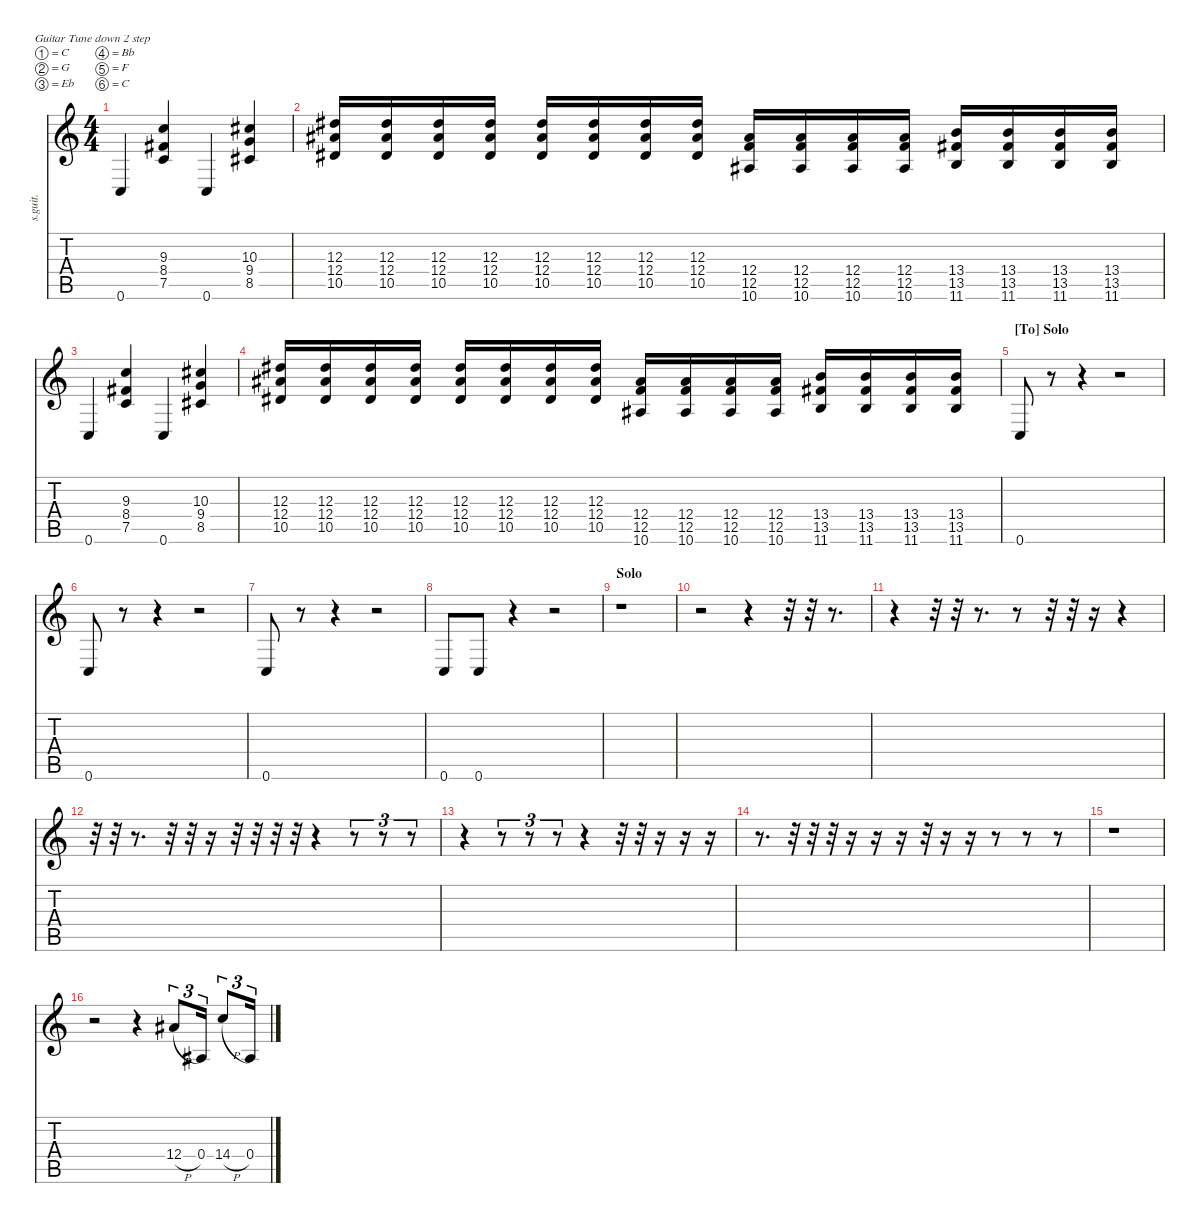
\defaultSystemsLayout 4
\hideDynamics
\bracketExtendMode nobrackets
\track ("Josh Homme" "s.guit.") {instrument distortionguitar}
\staff {score tabs}
\tuning (C4 G3 Eb3 Bb2 F2 C2)
\ts (4 4)
\tempo (105 hide)
\clef g2
\ks c
0.6.4{lyrics (0 "") lyrics (1 "") lyrics (2 "") lyrics (3 "") lyrics (4 "") dy f} (9.3 8.4{acc #} 7.5).4{lyrics (0 "") lyrics (1 "") lyrics (2 "") lyrics (3 "") lyrics (4 "")} 0.6.4{lyrics (0 "") lyrics (1 "") lyrics (2 "") lyrics (3 "") lyrics (4 "")} (10.3{acc #} 9.4 8.5{acc #}).4{lyrics (0 "") lyrics (1 "") lyrics (2 "") lyrics (3 "") lyrics (4 "")} |
(12.3{acc #} 12.4{acc #} 10.5{acc #}).16{lyrics (0 "") lyrics (1 "") lyrics (2 "") lyrics (3 "") lyrics (4 "")} (12.3{acc #} 12.4{acc #} 10.5{acc #}).16{lyrics (0 "") lyrics (1 "") lyrics (2 "") lyrics (3 "") lyrics (4 "")} (12.3{acc #} 12.4{acc #} 10.5{acc #}).16{lyrics (0 "") lyrics (1 "") lyrics (2 "") lyrics (3 "") lyrics (4 "")} (12.3{acc #} 12.4{acc #} 10.5{acc #}).16{lyrics (0 "") lyrics (1 "") lyrics (2 "") lyrics (3 "") lyrics (4 "")} (12.3{acc #} 12.4{acc #} 10.5{acc #}).16{lyrics (0 "") lyrics (1 "") lyrics (2 "") lyrics (3 "") lyrics (4 "")} (12.3{acc #} 12.4{acc #} 10.5{acc #}).16{lyrics (0 "") lyrics (1 "") lyrics (2 "") lyrics (3 "") lyrics (4 "")} (12.3{acc #} 12.4{acc #} 10.5{acc #}).16{lyrics (0 "") lyrics (1 "") lyrics (2 "") lyrics (3 "") lyrics (4 "")} (12.3{acc #} 12.4{acc #} 10.5{acc #}).16{lyrics (0 "") lyrics (1 "") lyrics (2 "") lyrics (3 "") lyrics (4 "")} (12.4{acc #} 12.5 10.6{acc #}).16{lyrics (0 "") lyrics (1 "") lyrics (2 "") lyrics (3 "") lyrics (4 "")} (12.4{acc #} 12.5 10.6{acc #}).16{lyrics (0 "") lyrics (1 "") lyrics (2 "") lyrics (3 "") lyrics (4 "")} (12.4{acc #} 12.5 10.6{acc #}).16{lyrics (0 "") lyrics (1 "") lyrics (2 "") lyrics (3 "") lyrics (4 "")} (12.4{acc #} 12.5 10.6{acc #}).16{lyrics (0 "") lyrics (1 "") lyrics (2 "") lyrics (3 "") lyrics (4 "")} (13.4 13.5{acc #} 11.6).16{lyrics (0 "") lyrics (1 "") lyrics (2 "") lyrics (3 "") lyrics (4 "")} (13.4 13.5{acc #} 11.6).16{lyrics (0 "") lyrics (1 "") lyrics (2 "") lyrics (3 "") lyrics (4 "")} (13.4 13.5{acc #} 11.6).16{lyrics (0 "") lyrics (1 "") lyrics (2 "") lyrics (3 "") lyrics (4 "")} (13.4 13.5{acc #} 11.6).16{lyrics (0 "") lyrics (1 "") lyrics (2 "") lyrics (3 "") lyrics (4 "")} |
0.6.4{lyrics (0 "") lyrics (1 "") lyrics (2 "") lyrics (3 "") lyrics (4 "")} (9.3 8.4{acc #} 7.5).4{lyrics (0 "") lyrics (1 "") lyrics (2 "") lyrics (3 "") lyrics (4 "")} 0.6.4{lyrics (0 "") lyrics (1 "") lyrics (2 "") lyrics (3 "") lyrics (4 "")} (10.3{acc #} 9.4 8.5{acc #}).4{lyrics (0 "") lyrics (1 "") lyrics (2 "") lyrics (3 "") lyrics (4 "")} |
(12.3{acc #} 12.4{acc #} 10.5{acc #}).16{lyrics (0 "") lyrics (1 "") lyrics (2 "") lyrics (3 "") lyrics (4 "")} (12.3{acc #} 12.4{acc #} 10.5{acc #}).16{lyrics (0 "") lyrics (1 "") lyrics (2 "") lyrics (3 "") lyrics (4 "")} (12.3{acc #} 12.4{acc #} 10.5{acc #}).16{lyrics (0 "") lyrics (1 "") lyrics (2 "") lyrics (3 "") lyrics (4 "")} (12.3{acc #} 12.4{acc #} 10.5{acc #}).16{lyrics (0 "") lyrics (1 "") lyrics (2 "") lyrics (3 "") lyrics (4 "")} (12.3{acc #} 12.4{acc #} 10.5{acc #}).16{lyrics (0 "") lyrics (1 "") lyrics (2 "") lyrics (3 "") lyrics (4 "")} (12.3{acc #} 12.4{acc #} 10.5{acc #}).16{lyrics (0 "") lyrics (1 "") lyrics (2 "") lyrics (3 "") lyrics (4 "")} (12.3{acc #} 12.4{acc #} 10.5{acc #}).16{lyrics (0 "") lyrics (1 "") lyrics (2 "") lyrics (3 "") lyrics (4 "")} (12.3{acc #} 12.4{acc #} 10.5{acc #}).16{lyrics (0 "") lyrics (1 "") lyrics (2 "") lyrics (3 "") lyrics (4 "")} (12.4{acc #} 12.5 10.6{acc #}).16{lyrics (0 "") lyrics (1 "") lyrics (2 "") lyrics (3 "") lyrics (4 "")} (12.4{acc #} 12.5 10.6{acc #}).16{lyrics (0 "") lyrics (1 "") lyrics (2 "") lyrics (3 "") lyrics (4 "")} (12.4{acc #} 12.5 10.6{acc #}).16{lyrics (0 "") lyrics (1 "") lyrics (2 "") lyrics (3 "") lyrics (4 "")} (12.4{acc #} 12.5 10.6{acc #}).16{lyrics (0 "") lyrics (1 "") lyrics (2 "") lyrics (3 "") lyrics (4 "")} (13.4 13.5{acc #} 11.6).16{lyrics (0 "") lyrics (1 "") lyrics (2 "") lyrics (3 "") lyrics (4 "")} (13.4 13.5{acc #} 11.6).16{lyrics (0 "") lyrics (1 "") lyrics (2 "") lyrics (3 "") lyrics (4 "")} (13.4 13.5{acc #} 11.6).16{lyrics (0 "") lyrics (1 "") lyrics (2 "") lyrics (3 "") lyrics (4 "")} (13.4 13.5{acc #} 11.6).16{lyrics (0 "") lyrics (1 "") lyrics (2 "") lyrics (3 "") lyrics (4 "")} |
\section ("To" "Solo")
0.6.8{lyrics (0 "") lyrics (1 "") lyrics (2 "") lyrics (3 "") lyrics (4 "")} r.8 r.4 r.2 |
0.6.8{lyrics (0 "") lyrics (1 "") lyrics (2 "") lyrics (3 "") lyrics (4 "")} r.8 r.4 r.2 |
0.6.8{lyrics (0 "") lyrics (1 "") lyrics (2 "") lyrics (3 "") lyrics (4 "")} r.8 r.4 r.2 |
0.6.8{lyrics (0 "") lyrics (1 "") lyrics (2 "") lyrics (3 "") lyrics (4 "")} 0.6.8{lyrics (0 "") lyrics (1 "") lyrics (2 "") lyrics (3 "") lyrics (4 "") dy mf} r.4 r.2 |
\section ("" "Solo")
r.1 |
r.2 r.4 r.32 r.32 r.8{d} |
r.4 r.32 r.32 r.8{d} r.8 r.32 r.32 r.16 r.4 |
r.32 r.32 r.8{d} r.32 r.32 r.16 r.32 r.32 r.32 r.32 r.4 r.8{tu (3 2)} r.8{tu (3 2)} r.8{tu (3 2)} |
r.4 r.8{tu (3 2)} r.8{tu (3 2)} r.8{tu (3 2)} r.4 r.32 r.32 r.16 r.16 r.16 |
r.8{d} r.32 r.32 r.32 r.16 r.16 r.16 r.32 r.16 r.16 r.8 r.8 r.8 |
r.1 |
r.2 r.4 12.4{h acc #}.8{tu (3 2) lyrics (0 "") lyrics (1 "") lyrics (2 "") lyrics (3 "") lyrics (4 "") dy f} 0.4{acc #}.16{tu (3 2) lyrics (0 "") lyrics (1 "") lyrics (2 "") lyrics (3 "") lyrics (4 "")} 14.4{h}.8{tu (3 2) lyrics (0 "") lyrics (1 "") lyrics (2 "") lyrics (3 "") lyrics (4 "")} 0.4{acc #}.16{tu (3 2) lyrics (0 "") lyrics (1 "") lyrics (2 "") lyrics (3 "") lyrics (4 "")}
